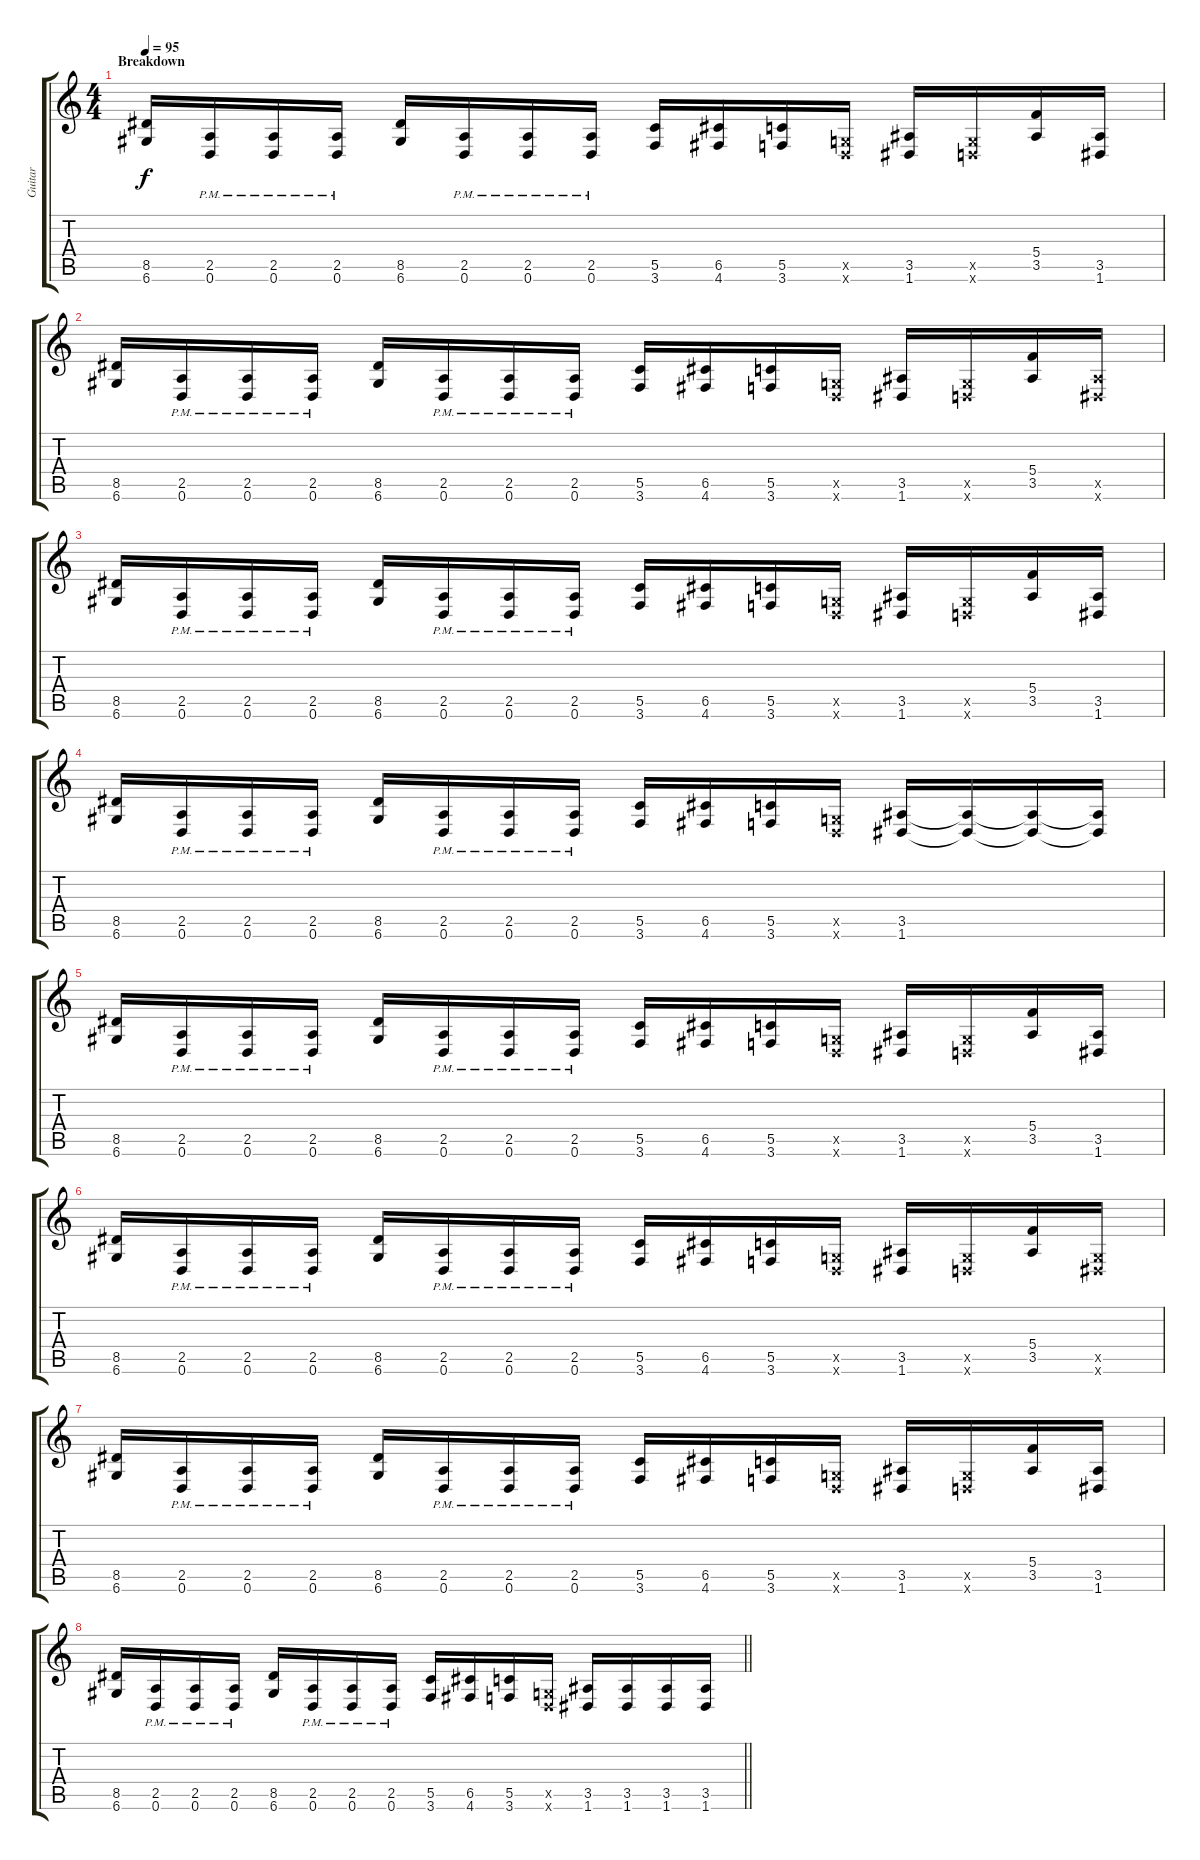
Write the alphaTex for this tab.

\track ("Guitar" "Guitar") {instrument distortionguitar}
\staff {score tabs}
\tuning (D4 A3 F3 C3 G2 D2) {hide}
\ts (4 4)
\section ("" "Breakdown")
\tempo 95
\clef g2
\ks c
(8.5 6.6).16{dy f} (2.5{pm} 0.6{pm}).16 (2.5{pm} 0.6{pm}).16 (2.5{pm} 0.6{pm}).16 (8.5 6.6).16 (2.5{pm} 0.6{pm}).16 (2.5{pm} 0.6{pm}).16 (2.5{pm} 0.6{pm}).16 (5.5 3.6).16 (6.5 4.6).16 (5.5 3.6).16 (0.5{x} 0.6{x}).16 (3.5 1.6).16 (0.5{x} 0.6{x}).16 (5.4 3.5).16 (3.5 1.6).16 |
(8.5 6.6).16 (2.5{pm} 0.6{pm}).16 (2.5{pm} 0.6{pm}).16 (2.5{pm} 0.6{pm}).16 (8.5 6.6).16 (2.5{pm} 0.6{pm}).16 (2.5{pm} 0.6{pm}).16 (2.5{pm} 0.6{pm}).16 (5.5 3.6).16 (6.5 4.6).16 (5.5 3.6).16 (0.5{x} 0.6{x}).16 (3.5 1.6).16 (0.5{x} 0.6{x}).16 (5.4 3.5).16 (3.5{x} 1.6{x}).16 |
(8.5 6.6).16 (2.5{pm} 0.6{pm}).16 (2.5{pm} 0.6{pm}).16 (2.5{pm} 0.6{pm}).16 (8.5 6.6).16 (2.5{pm} 0.6{pm}).16 (2.5{pm} 0.6{pm}).16 (2.5{pm} 0.6{pm}).16 (5.5 3.6).16 (6.5 4.6).16 (5.5 3.6).16 (0.5{x} 0.6{x}).16 (3.5 1.6).16 (0.5{x} 0.6{x}).16 (5.4 3.5).16 (3.5 1.6).16 |
(8.5 6.6).16 (2.5{pm} 0.6{pm}).16 (2.5{pm} 0.6{pm}).16 (2.5{pm} 0.6{pm}).16 (8.5 6.6).16 (2.5{pm} 0.6{pm}).16 (2.5{pm} 0.6{pm}).16 (2.5{pm} 0.6{pm}).16 (5.5 3.6).16 (6.5 4.6).16 (5.5 3.6).16 (0.5{x} 0.6{x}).16 (3.5 1.6).16 (3.5{t} 1.6{t}).16 (3.5{t} 1.6{t}).16 (3.5{t} 1.6{t}).16 |
(8.5 6.6).16 (2.5{pm} 0.6{pm}).16 (2.5{pm} 0.6{pm}).16 (2.5{pm} 0.6{pm}).16 (8.5 6.6).16 (2.5{pm} 0.6{pm}).16 (2.5{pm} 0.6{pm}).16 (2.5{pm} 0.6{pm}).16 (5.5 3.6).16 (6.5 4.6).16 (5.5 3.6).16 (0.5{x} 0.6{x}).16 (3.5 1.6).16 (0.5{x} 0.6{x}).16 (5.4 3.5).16 (3.5 1.6).16 |
(8.5 6.6).16 (2.5{pm} 0.6{pm}).16 (2.5{pm} 0.6{pm}).16 (2.5{pm} 0.6{pm}).16 (8.5 6.6).16 (2.5{pm} 0.6{pm}).16 (2.5{pm} 0.6{pm}).16 (2.5{pm} 0.6{pm}).16 (5.5 3.6).16 (6.5 4.6).16 (5.5 3.6).16 (0.5{x} 0.6{x}).16 (3.5 1.6).16 (0.5{x} 0.6{x}).16 (5.4 3.5).16 (0.5{x} 1.6{x}).16 |
(8.5 6.6).16 (2.5{pm} 0.6{pm}).16 (2.5{pm} 0.6{pm}).16 (2.5{pm} 0.6{pm}).16 (8.5 6.6).16 (2.5{pm} 0.6{pm}).16 (2.5{pm} 0.6{pm}).16 (2.5{pm} 0.6{pm}).16 (5.5 3.6).16 (6.5 4.6).16 (5.5 3.6).16 (0.5{x} 0.6{x}).16 (3.5 1.6).16 (0.5{x} 0.6{x}).16 (5.4 3.5).16 (3.5 1.6).16 |
\barLineRight lightlight
(8.5 6.6).16 (2.5{pm} 0.6{pm}).16 (2.5{pm} 0.6{pm}).16 (2.5{pm} 0.6{pm}).16 (8.5 6.6).16 (2.5{pm} 0.6{pm}).16 (2.5{pm} 0.6{pm}).16 (2.5{pm} 0.6{pm}).16 (5.5 3.6).16 (6.5 4.6).16 (5.5 3.6).16 (0.5{x} 0.6{x}).16 (3.5 1.6).16 (3.5 1.6).16 (3.5 1.6).16 (3.5 1.6).16
